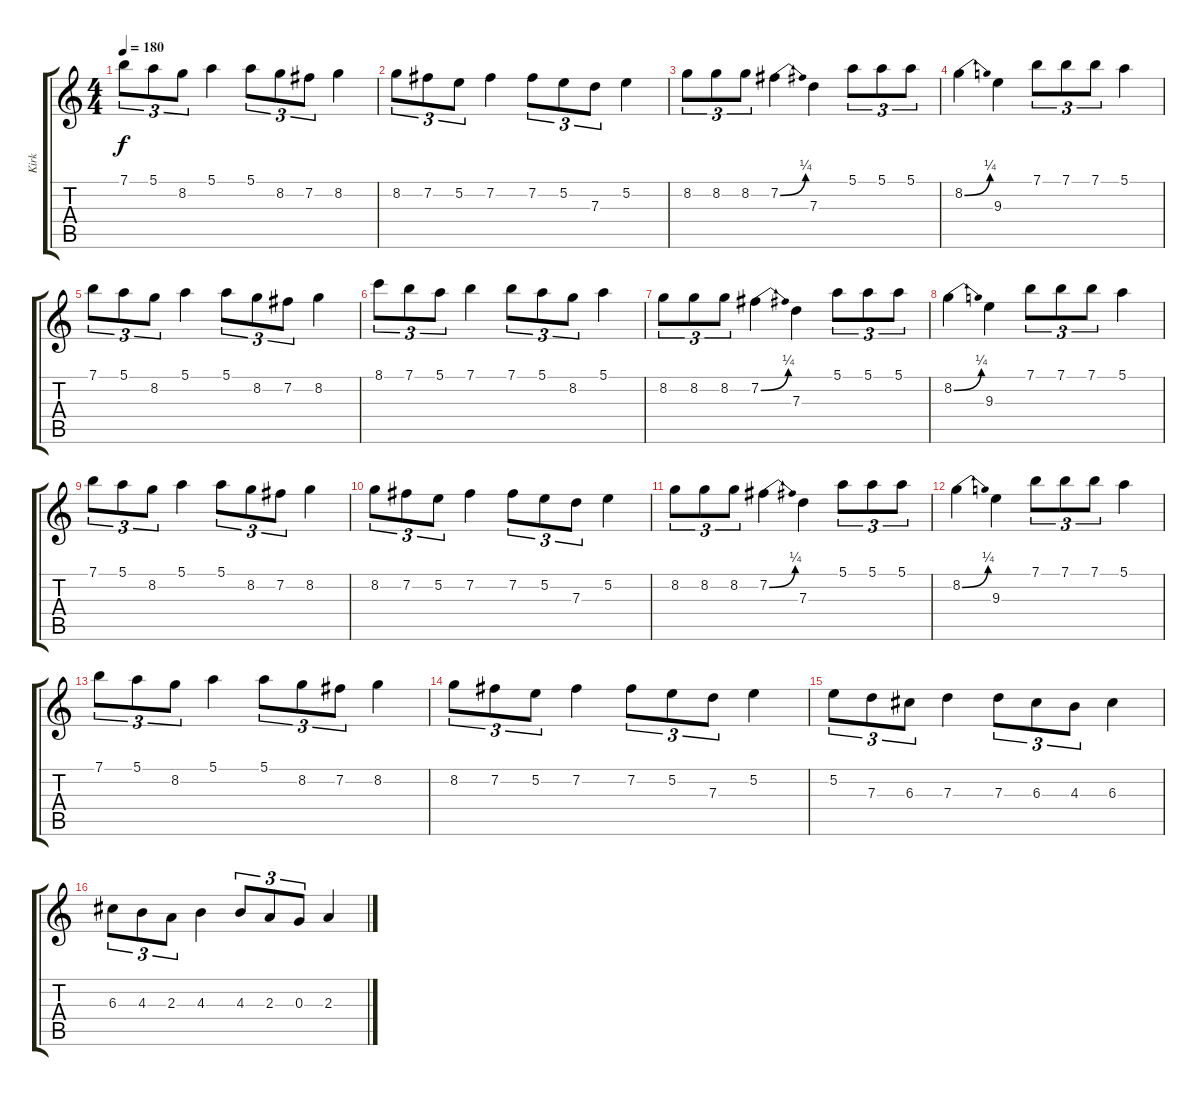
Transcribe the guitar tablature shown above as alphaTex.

\track ("Kirk" "Kirk") {instrument electricguitarclean}
\staff {score tabs}
\tuning (E4 B3 G3 D3 A2 E2) {hide}
\ts (4 4)
\tempo 180
\clef g2
\ks c
7.1.8{tu (3 2) dy f} 5.1.8{tu (3 2)} 8.2.8{tu (3 2)} 5.1.4 5.1.8{tu (3 2)} 8.2.8{tu (3 2)} 7.2.8{tu (3 2)} 8.2.4 |
8.2.8{tu (3 2)} 7.2.8{tu (3 2)} 5.2.8{tu (3 2)} 7.2.4 7.2.8{tu (3 2)} 5.2.8{tu (3 2)} 7.3.8{tu (3 2)} 5.2.4 |
8.2.8{tu (3 2)} 8.2.8{tu (3 2)} 8.2.8{tu (3 2)} 7.2{be (bend 0 0 60 1)}.4 7.3.4 5.1.8{tu (3 2)} 5.1.8{tu (3 2)} 5.1.8{tu (3 2)} |
8.2{be (bend 0 0 60 1)}.4 9.3.4 7.1.8{tu (3 2)} 7.1.8{tu (3 2)} 7.1.8{tu (3 2)} 5.1.4 |
7.1.8{tu (3 2)} 5.1.8{tu (3 2)} 8.2.8{tu (3 2)} 5.1.4 5.1.8{tu (3 2)} 8.2.8{tu (3 2)} 7.2.8{tu (3 2)} 8.2.4 |
8.1.8{tu (3 2)} 7.1.8{tu (3 2)} 5.1.8{tu (3 2)} 7.1.4 7.1.8{tu (3 2)} 5.1.8{tu (3 2)} 8.2.8{tu (3 2)} 5.1.4 |
8.2.8{tu (3 2)} 8.2.8{tu (3 2)} 8.2.8{tu (3 2)} 7.2{be (bend 0 0 60 1)}.4 7.3.4 5.1.8{tu (3 2)} 5.1.8{tu (3 2)} 5.1.8{tu (3 2)} |
8.2{be (bend 0 0 60 1)}.4 9.3.4 7.1.8{tu (3 2)} 7.1.8{tu (3 2)} 7.1.8{tu (3 2)} 5.1.4 |
7.1.8{tu (3 2)} 5.1.8{tu (3 2)} 8.2.8{tu (3 2)} 5.1.4 5.1.8{tu (3 2)} 8.2.8{tu (3 2)} 7.2.8{tu (3 2)} 8.2.4 |
8.2.8{tu (3 2)} 7.2.8{tu (3 2)} 5.2.8{tu (3 2)} 7.2.4 7.2.8{tu (3 2)} 5.2.8{tu (3 2)} 7.3.8{tu (3 2)} 5.2.4 |
8.2.8{tu (3 2)} 8.2.8{tu (3 2)} 8.2.8{tu (3 2)} 7.2{be (bend 0 0 60 1)}.4 7.3.4 5.1.8{tu (3 2)} 5.1.8{tu (3 2)} 5.1.8{tu (3 2)} |
8.2{be (bend 0 0 60 1)}.4 9.3.4 7.1.8{tu (3 2)} 7.1.8{tu (3 2)} 7.1.8{tu (3 2)} 5.1.4 |
7.1.8{tu (3 2)} 5.1.8{tu (3 2)} 8.2.8{tu (3 2)} 5.1.4 5.1.8{tu (3 2)} 8.2.8{tu (3 2)} 7.2.8{tu (3 2)} 8.2.4 |
8.2.8{tu (3 2)} 7.2.8{tu (3 2)} 5.2.8{tu (3 2)} 7.2.4 7.2.8{tu (3 2)} 5.2.8{tu (3 2)} 7.3.8{tu (3 2)} 5.2.4 |
5.2.8{tu (3 2)} 7.3.8{tu (3 2)} 6.3.8{tu (3 2)} 7.3.4 7.3.8{tu (3 2)} 6.3.8{tu (3 2)} 4.3.8{tu (3 2)} 6.3.4 |
6.3.8{tu (3 2)} 4.3.8{tu (3 2)} 2.3.8{tu (3 2)} 4.3.4 4.3.8{tu (3 2)} 2.3.8{tu (3 2)} 0.3.8{tu (3 2)} 2.3.4
